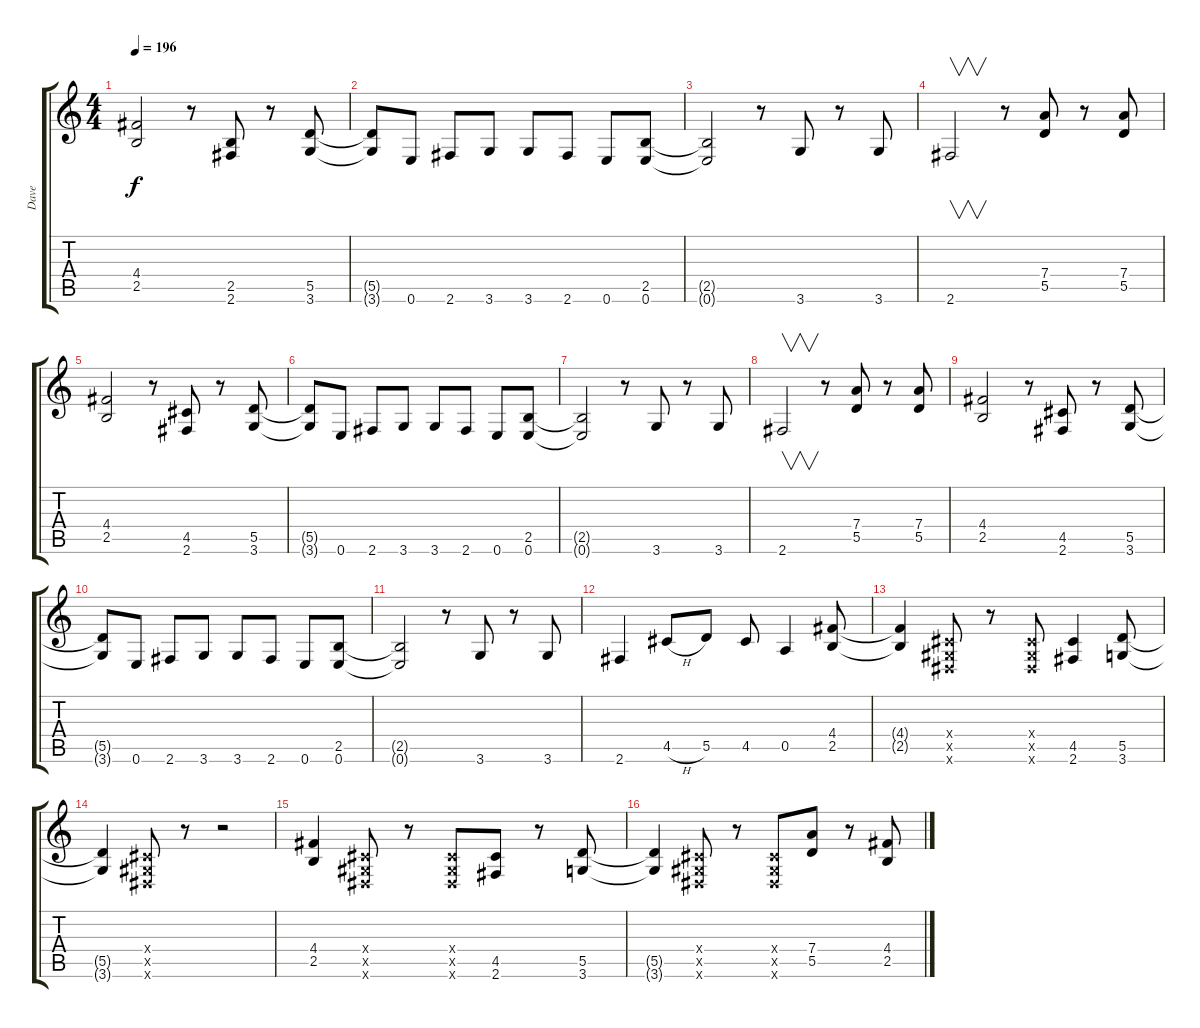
\track ("Dave" "Dave") {instrument distortionguitar}
\staff {score tabs}
\tuning (E4 B3 G3 D3 A2 E2) {hide}
\ts (4 4)
\tempo 196
\clef g2
\ks c
(4.4 2.5).2{dy f} r.8 (2.5 2.6).8 r.8 (5.5 3.6).8 |
(5.5{t} 3.6{t}).8 0.6.8 2.6.8 3.6.8 3.6.8 2.6.8 0.6.8 (2.5 0.6).8 |
(2.5{t} 0.6{t}).2 r.8 3.6.8 r.8 3.6.8 |
2.6.2{v} r.8 (7.4 5.5).8 r.8 (7.4 5.5).8 |
(4.4 2.5).2 r.8 (4.5 2.6).8 r.8 (5.5 3.6).8 |
(5.5{t} 3.6{t}).8 0.6.8 2.6.8 3.6.8 3.6.8 2.6.8 0.6.8 (2.5 0.6).8 |
(2.5{t} 0.6{t}).2 r.8 3.6.8 r.8 3.6.8 |
2.6.2{v} r.8 (7.4 5.5).8 r.8 (7.4 5.5).8 |
(4.4 2.5).2 r.8 (4.5 2.6).8 r.8 (5.5 3.6).8 |
(5.5{t} 3.6{t}).8 0.6.8 2.6.8 3.6.8 3.6.8 2.6.8 0.6.8 (2.5 0.6).8 |
(2.5{t} 0.6{t}).2 r.8 3.6.8 r.8 3.6.8 |
2.6.4 4.5{h}.8 5.5.8 4.5.8 0.5.4 (4.4 2.5).8 |
(4.4{t} 2.5{t}).4 (-1.4{x} -1.5{x} -1.6{x}).8 r.8 (-1.4{x} -1.5{x} -1.6{x}).8 (4.5 2.6).4 (5.5 3.6).8 |
(5.5{t} 3.6{t}).4 (-1.4{x} -1.5{x} -1.6{x}).8 r.8 r.2 |
(4.4 2.5).4 (-1.4{x} -1.5{x} -1.6{x}).8 r.8 (-1.4{x} -1.5{x} -1.6{x}).8 (4.5 2.6).8 r.8 (5.5 3.6).8 |
(5.5{t} 3.6{t}).4 (-1.4{x} -1.5{x} -1.6{x}).8 r.8 (-1.4{x} -1.5{x} -1.6{x}).8 (7.4 5.5).8 r.8 (4.4 2.5).8
